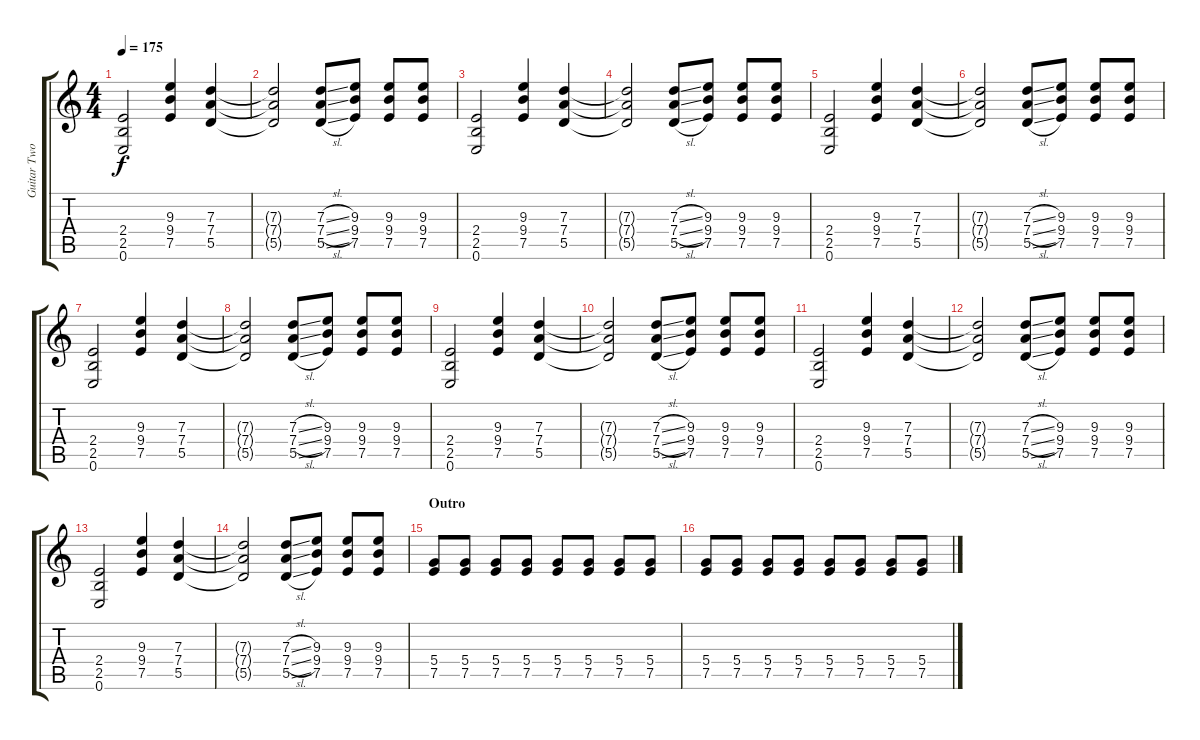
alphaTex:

\track ("Guitar Two" "Guitar Two") {instrument overdrivenguitar}
\staff {score tabs}
\tuning (E4 B3 G3 D3 A2 E2) {hide}
\ts (4 4)
\tempo 175
\clef g2
\ks c
(2.4 2.5 0.6).2{dy f} (9.3 9.4 7.5).4 (7.3 7.4 5.5).4 |
(7.3{t} 7.4{t} 5.5{t}).2 (7.3{sl} 7.4{sl} 5.5{sl}).8 (9.3 9.4 7.5).8 (9.3 9.4 7.5).8 (9.3 9.4 7.5).8 |
(2.4 2.5 0.6).2 (9.3 9.4 7.5).4 (7.3 7.4 5.5).4 |
(7.3{t} 7.4{t} 5.5{t}).2 (7.3{sl} 7.4{sl} 5.5{sl}).8 (9.3 9.4 7.5).8 (9.3 9.4 7.5).8 (9.3 9.4 7.5).8 |
(2.4 2.5 0.6).2 (9.3 9.4 7.5).4 (7.3 7.4 5.5).4 |
(7.3{t} 7.4{t} 5.5{t}).2 (7.3{sl} 7.4{sl} 5.5{sl}).8 (9.3 9.4 7.5).8 (9.3 9.4 7.5).8 (9.3 9.4 7.5).8 |
(2.4 2.5 0.6).2 (9.3 9.4 7.5).4 (7.3 7.4 5.5).4 |
(7.3{t} 7.4{t} 5.5{t}).2 (7.3{sl} 7.4{sl} 5.5{sl}).8 (9.3 9.4 7.5).8 (9.3 9.4 7.5).8 (9.3 9.4 7.5).8 |
(2.4 2.5 0.6).2 (9.3 9.4 7.5).4 (7.3 7.4 5.5).4 |
(7.3{t} 7.4{t} 5.5{t}).2 (7.3{sl} 7.4{sl} 5.5{sl}).8 (9.3 9.4 7.5).8 (9.3 9.4 7.5).8 (9.3 9.4 7.5).8 |
\section ("" "")
(2.4 2.5 0.6).2{volume 13} (9.3 9.4 7.5).4 (7.3 7.4 5.5).4 |
(7.3{t} 7.4{t} 5.5{t}).2 (7.3{sl} 7.4{sl} 5.5{sl}).8 (9.3 9.4 7.5).8 (9.3 9.4 7.5).8 (9.3 9.4 7.5).8 |
(2.4 2.5 0.6).2 (9.3 9.4 7.5).4 (7.3 7.4 5.5).4 |
(7.3{t} 7.4{t} 5.5{t}).2 (7.3{sl} 7.4{sl} 5.5{sl}).8 (9.3 9.4 7.5).8 (9.3 9.4 7.5).8 (9.3 9.4 7.5).8 |
\section ("" "Outro")
(5.4 7.5).8 (5.4 7.5).8 (5.4 7.5).8 (5.4 7.5).8 (5.4 7.5).8 (5.4 7.5).8 (5.4 7.5).8 (5.4 7.5).8 |
(5.4 7.5).8 (5.4 7.5).8 (5.4 7.5).8 (5.4 7.5).8 (5.4 7.5).8 (5.4 7.5).8 (5.4 7.5).8 (5.4 7.5).8
